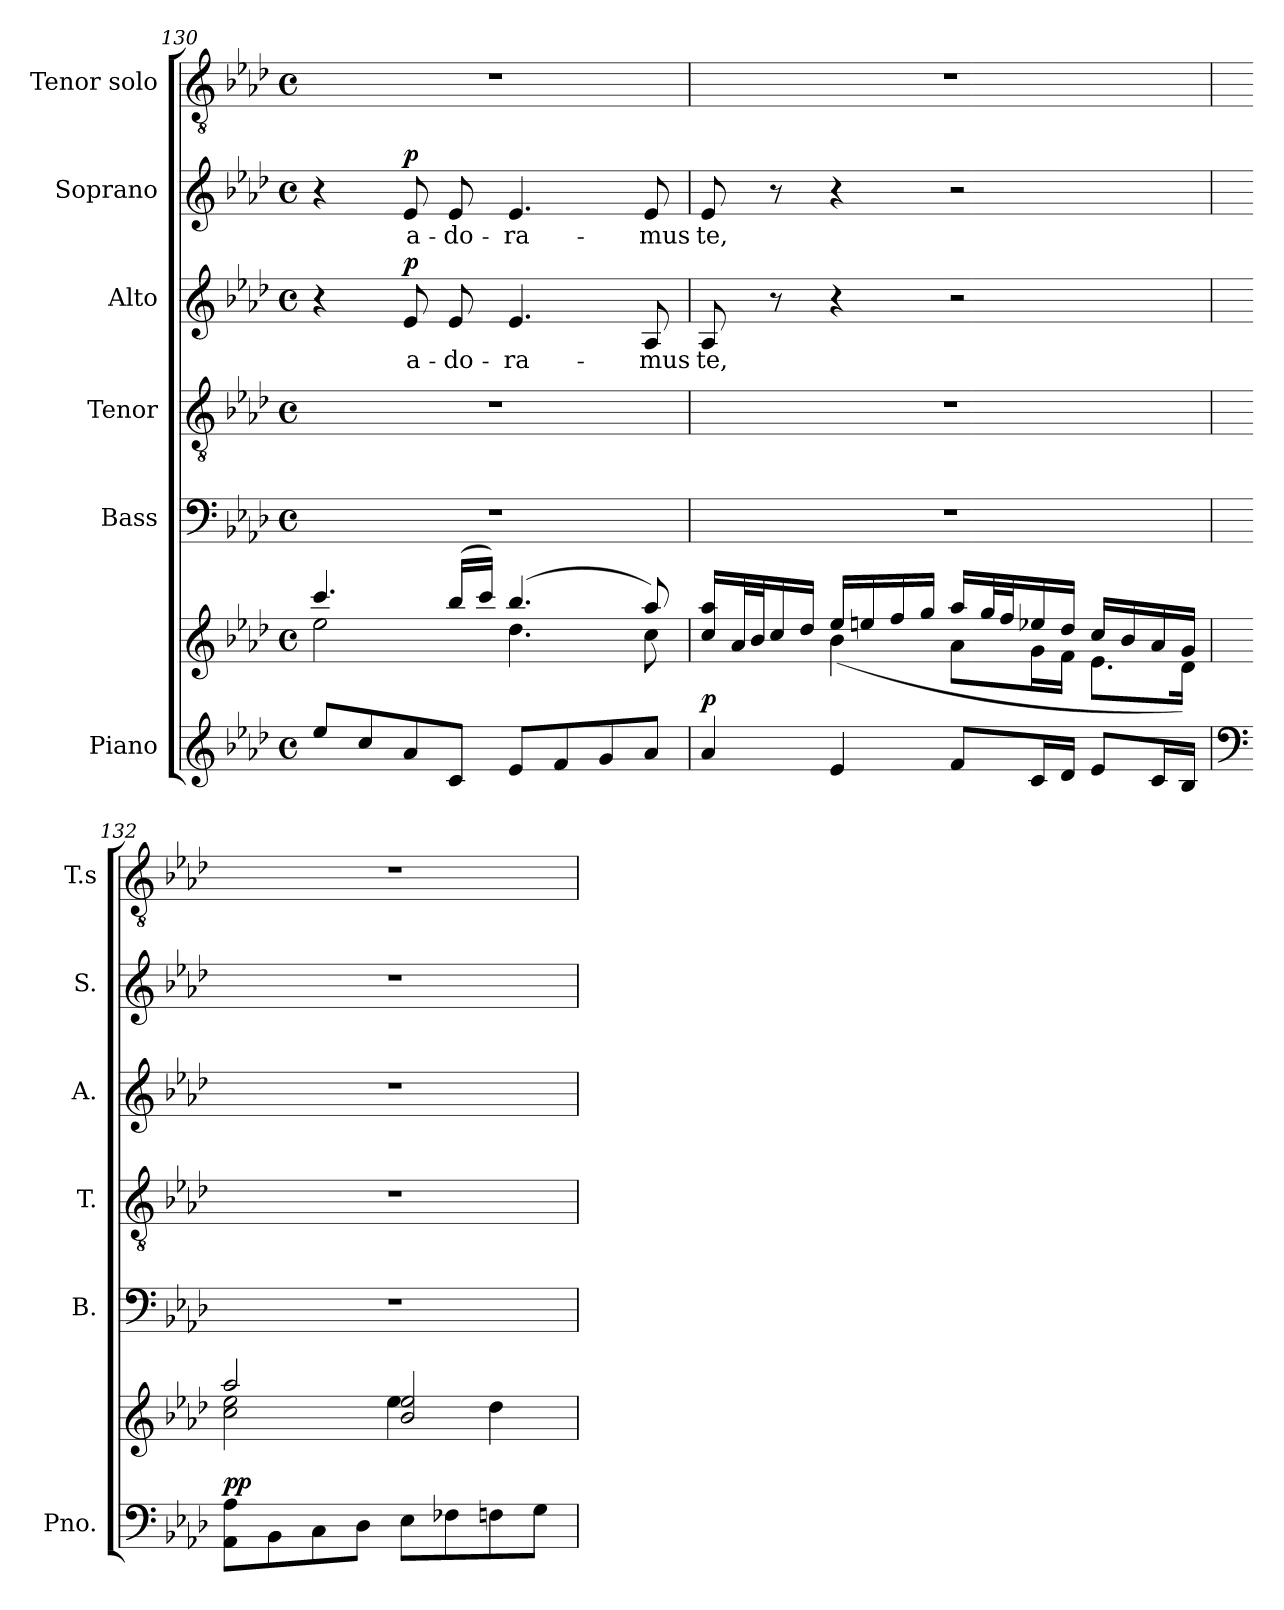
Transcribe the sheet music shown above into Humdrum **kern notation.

**kern	**kern	**dynam	**kern	**kern	**kern	**text	**dynam	**kern	**text	**dynam	**kern
*part6	*part6	*part6	*part5	*part4	*part3	*part3	*part3	*part2	*part2	*part2	*part1
*staff7	*staff6	*staff6/7	*staff5	*staff4	*staff3	*staff3	*staff3	*staff2	*staff2	*staff2	*staff1
*I"Piano	*	*	*I"Bass	*I"Tenor	*I"Alto	*	*	*I"Soprano	*	*	*I"Tenor solo
*I'Pno.	*	*	*I'B.	*I'T.	*I'A.	*	*	*I'S.	*	*	*I'T.s
*clefG2	*clefG2	*	*clefF4	*clefGv2	*clefG2	*	*	*clefG2	*	*	*clefGv2
*k[b-e-a-d-]	*k[b-e-a-d-]	*	*k[b-e-a-d-]	*k[b-e-a-d-]	*k[b-e-a-d-]	*	*	*k[b-e-a-d-]	*	*	*k[b-e-a-d-]
*M4/4	*M4/4	*	*M4/4	*M4/4	*M4/4	*	*	*M4/4	*	*	*M4/4
*met(c)	*met(c)	*	*met(c)	*met(c)	*met(c)	*	*	*met(c)	*	*	*met(c)
=130	=130	=130	=130	=130	=130	=130	=130	=130	=130	=130	=130
*	*^	*	*	*	*	*	*	*	*	*	*
8ee-/L	4.ccc/	2ee-\	.	1r	1r	4r	.	.	4r	.	.	1r
8cc/	.	.	.	.	.	.	.	.	.	.	.	.
!	!	!	!	!	!	!	!LO:LY:b	!LO:DY:a	!	!LO:LY:b	!LO:DY:a	!
8a-/	.	.	.	.	.	8e-/	a-	p	8e-/	a-	p	.
!	!	!	!	!	!	!	!LO:LY:b	!	!	!LO:LY:b	!	!
8c/J	(>16bb-/LL	.	.	.	.	8e-/	-do-	.	8e-/	-do-	.	.
.	16ccc/JJ)	.	.	.	.	.	.	.	.	.	.	.
!	!	!	!	!	!	!	!LO:LY:b	!	!	!LO:LY:b	!	!
8e-/L	(>4.bb-/	4.dd-\	.	.	.	4.e-/	-ra-	.	4.e-/	-ra-	.	.
8f/	.	.	.	.	.	.	.	.	.	.	.	.
8g/	.	.	.	.	.	.	.	.	.	.	.	.
!	!	!	!	!	!	!	!LO:LY:b	!	!	!LO:LY:b	!	!
8a-/J	8aa-/)	8cc\	.	.	.	8A-/	-mus	.	8e-/	-mus	.	.
!!LO:LB:g=z
=131	=131	=131	=131	=131	=131	=131	=131	=131	=131	=131	=131	=131
!	!	!	!LO:DY:a=2	!	!	!	!LO:LY:b	!	!	!LO:LY:b	!	!
4a-/	16cc/ 16aa-/LL	4ryy	p	1r	1r	8A-/	te,	.	8e-/	te,	.	1r
.	32a-/L	.	.	.	.	.	.	.	.	.	.	.
.	32b-/J	.	.	.	.	.	.	.	.	.	.	.
.	16cc/	.	.	.	.	8r	.	.	8r	.	.	.
.	16dd-/JJ	.	.	.	.	.	.	.	.	.	.	.
4e-/	16ee-/LL	(<4b-\	.	.	.	4r	.	.	4r	.	.	.
.	16een/	.	.	.	.	.	.	.	.	.	.	.
.	16ff/	.	.	.	.	.	.	.	.	.	.	.
.	16gg/JJ	.	.	.	.	.	.	.	.	.	.	.
8f/L	16aa-/LL	8a-\L	.	.	.	2r	.	.	2r	.	.	.
.	32gg/L	.	.	.	.	.	.	.	.	.	.	.
.	32ff/J	.	.	.	.	.	.	.	.	.	.	.
16c/L	16ee-X/	16g\L	.	.	.	.	.	.	.	.	.	.
16d-/JJ	16dd-/JJ	16f\JJ	.	.	.	.	.	.	.	.	.	.
8e-/L	16cc/LL	8.e-\L	.	.	.	.	.	.	.	.	.	.
.	16b-/	.	.	.	.	.	.	.	.	.	.	.
16c/L	16a-/	.	.	.	.	.	.	.	.	.	.	.
16B-/JJ	16g/JJ	16d-\Jk)	.	.	.	.	.	.	.	.	.	.
=132	=132	=132	=132	=132	=132	=132	=132	=132	=132	=132	=132	=132
*clefF4	*	*	*	*	*	*	*	*	*	*	*	*
!	!	!	!LO:DY:a=2	!	!	!	!	!	!	!	!	!
8AA-\ 8A-\L	2aa-/	2cc\ 2ee-\	pp	1r	1r	1r	.	.	1r	.	.	1r
8BB-\	.	.	.	.	.	.	.	.	.	.	.	.
8C\	.	.	.	.	.	.	.	.	.	.	.	.
8D-\J	.	.	.	.	.	.	.	.	.	.	.	.
8E-\L	2b-/ 2ee-/	4ee-\	.	.	.	.	.	.	.	.	.	.
8F-X\	.	.	.	.	.	.	.	.	.	.	.	.
8Fn\	.	4dd-\	.	.	.	.	.	.	.	.	.	.
8G\J	.	.	.	.	.	.	.	.	.	.	.	.
*	*v	*v	*	*	*	*	*	*	*	*	*	*
=	=	=	=	=	=	=	=	=	=	=	=
*-	*-	*-	*-	*-	*-	*-	*-	*-	*-	*-	*-
